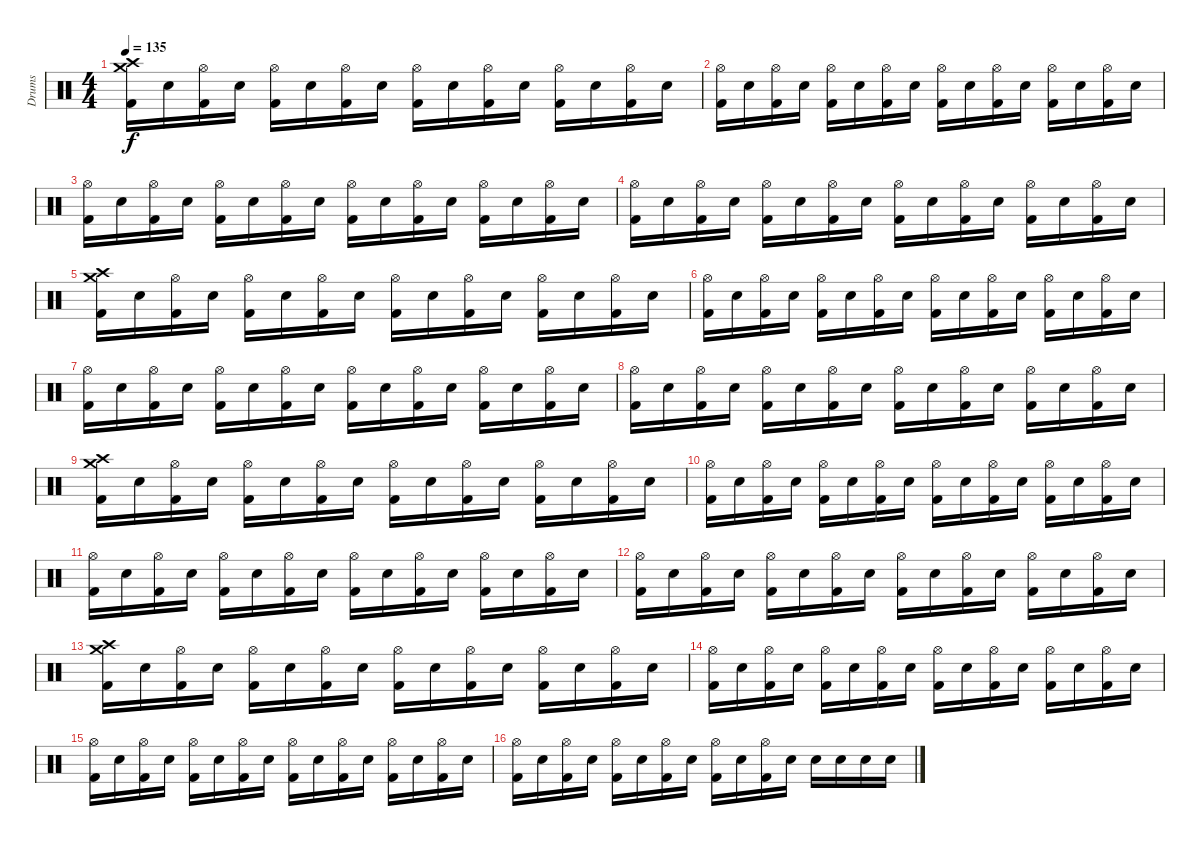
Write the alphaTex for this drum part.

\track ("Drums" "Drums") {instrument percussion}
\staff {score}
\articulation defaults
\ts (4 4)
\tempo 135
\clef neutral
\ks c
("Crash high (hit)" "Crash medium (hit)" "Kick (hit) 2").16{dy f} "Electric Snare (hit)".16 ("Hi-Hat (open)" "Kick (hit) 2").16 "Electric Snare (hit)".16 ("Hi-Hat (open)" "Kick (hit) 2").16 "Electric Snare (hit)".16 ("Hi-Hat (open)" "Kick (hit) 2").16 "Electric Snare (hit)".16 ("Hi-Hat (open)" "Kick (hit) 2").16 "Electric Snare (hit)".16 ("Hi-Hat (open)" "Kick (hit) 2").16 "Electric Snare (hit)".16 ("Hi-Hat (open)" "Kick (hit) 2").16 "Electric Snare (hit)".16 ("Hi-Hat (open)" "Kick (hit) 2").16 "Electric Snare (hit)".16 |
("Hi-Hat (open)" "Kick (hit) 2").16 "Electric Snare (hit)".16 ("Hi-Hat (open)" "Kick (hit) 2").16 "Electric Snare (hit)".16 ("Hi-Hat (open)" "Kick (hit) 2").16 "Electric Snare (hit)".16 ("Hi-Hat (open)" "Kick (hit) 2").16 "Electric Snare (hit)".16 ("Hi-Hat (open)" "Kick (hit) 2").16 "Electric Snare (hit)".16 ("Hi-Hat (open)" "Kick (hit) 2").16 "Electric Snare (hit)".16 ("Hi-Hat (open)" "Kick (hit) 2").16 "Electric Snare (hit)".16 ("Hi-Hat (open)" "Kick (hit) 2").16 "Electric Snare (hit)".16 |
("Hi-Hat (open)" "Kick (hit) 2").16 "Electric Snare (hit)".16 ("Hi-Hat (open)" "Kick (hit) 2").16 "Electric Snare (hit)".16 ("Hi-Hat (open)" "Kick (hit) 2").16 "Electric Snare (hit)".16 ("Hi-Hat (open)" "Kick (hit) 2").16 "Electric Snare (hit)".16 ("Hi-Hat (open)" "Kick (hit) 2").16 "Electric Snare (hit)".16 ("Hi-Hat (open)" "Kick (hit) 2").16 "Electric Snare (hit)".16 ("Hi-Hat (open)" "Kick (hit) 2").16 "Electric Snare (hit)".16 ("Hi-Hat (open)" "Kick (hit) 2").16 "Electric Snare (hit)".16 |
("Hi-Hat (open)" "Kick (hit) 2").16 "Electric Snare (hit)".16 ("Hi-Hat (open)" "Kick (hit) 2").16 "Electric Snare (hit)".16 ("Hi-Hat (open)" "Kick (hit) 2").16 "Electric Snare (hit)".16 ("Hi-Hat (open)" "Kick (hit) 2").16 "Electric Snare (hit)".16 ("Hi-Hat (open)" "Kick (hit) 2").16 "Electric Snare (hit)".16 ("Hi-Hat (open)" "Kick (hit) 2").16 "Electric Snare (hit)".16 ("Hi-Hat (open)" "Kick (hit) 2").16 "Electric Snare (hit)".16 ("Hi-Hat (open)" "Kick (hit) 2").16 "Electric Snare (hit)".16 |
("Crash high (hit)" "Crash medium (hit)" "Kick (hit) 2").16 "Electric Snare (hit)".16 ("Hi-Hat (open)" "Kick (hit) 2").16 "Electric Snare (hit)".16 ("Hi-Hat (open)" "Kick (hit) 2").16 "Electric Snare (hit)".16 ("Hi-Hat (open)" "Kick (hit) 2").16 "Electric Snare (hit)".16 ("Hi-Hat (open)" "Kick (hit) 2").16 "Electric Snare (hit)".16 ("Hi-Hat (open)" "Kick (hit) 2").16 "Electric Snare (hit)".16 ("Hi-Hat (open)" "Kick (hit) 2").16 "Electric Snare (hit)".16 ("Hi-Hat (open)" "Kick (hit) 2").16 "Electric Snare (hit)".16 |
("Hi-Hat (open)" "Kick (hit) 2").16 "Electric Snare (hit)".16 ("Hi-Hat (open)" "Kick (hit) 2").16 "Electric Snare (hit)".16 ("Hi-Hat (open)" "Kick (hit) 2").16 "Electric Snare (hit)".16 ("Hi-Hat (open)" "Kick (hit) 2").16 "Electric Snare (hit)".16 ("Hi-Hat (open)" "Kick (hit) 2").16 "Electric Snare (hit)".16 ("Hi-Hat (open)" "Kick (hit) 2").16 "Electric Snare (hit)".16 ("Hi-Hat (open)" "Kick (hit) 2").16 "Electric Snare (hit)".16 ("Hi-Hat (open)" "Kick (hit) 2").16 "Electric Snare (hit)".16 |
("Hi-Hat (open)" "Kick (hit) 2").16 "Electric Snare (hit)".16 ("Hi-Hat (open)" "Kick (hit) 2").16 "Electric Snare (hit)".16 ("Hi-Hat (open)" "Kick (hit) 2").16 "Electric Snare (hit)".16 ("Hi-Hat (open)" "Kick (hit) 2").16 "Electric Snare (hit)".16 ("Hi-Hat (open)" "Kick (hit) 2").16 "Electric Snare (hit)".16 ("Hi-Hat (open)" "Kick (hit) 2").16 "Electric Snare (hit)".16 ("Hi-Hat (open)" "Kick (hit) 2").16 "Electric Snare (hit)".16 ("Hi-Hat (open)" "Kick (hit) 2").16 "Electric Snare (hit)".16 |
("Hi-Hat (open)" "Kick (hit) 2").16 "Electric Snare (hit)".16 ("Hi-Hat (open)" "Kick (hit) 2").16 "Electric Snare (hit)".16 ("Hi-Hat (open)" "Kick (hit) 2").16 "Electric Snare (hit)".16 ("Hi-Hat (open)" "Kick (hit) 2").16 "Electric Snare (hit)".16 ("Hi-Hat (open)" "Kick (hit) 2").16 "Electric Snare (hit)".16 ("Hi-Hat (open)" "Kick (hit) 2").16 "Electric Snare (hit)".16 ("Hi-Hat (open)" "Kick (hit) 2").16 "Electric Snare (hit)".16 ("Hi-Hat (open)" "Kick (hit) 2").16 "Electric Snare (hit)".16 |
("Crash high (hit)" "Crash medium (hit)" "Kick (hit) 2").16 "Electric Snare (hit)".16 ("Hi-Hat (open)" "Kick (hit) 2").16 "Electric Snare (hit)".16 ("Hi-Hat (open)" "Kick (hit) 2").16 "Electric Snare (hit)".16 ("Hi-Hat (open)" "Kick (hit) 2").16 "Electric Snare (hit)".16 ("Hi-Hat (open)" "Kick (hit) 2").16 "Electric Snare (hit)".16 ("Hi-Hat (open)" "Kick (hit) 2").16 "Electric Snare (hit)".16 ("Hi-Hat (open)" "Kick (hit) 2").16 "Electric Snare (hit)".16 ("Hi-Hat (open)" "Kick (hit) 2").16 "Electric Snare (hit)".16 |
("Hi-Hat (open)" "Kick (hit) 2").16 "Electric Snare (hit)".16 ("Hi-Hat (open)" "Kick (hit) 2").16 "Electric Snare (hit)".16 ("Hi-Hat (open)" "Kick (hit) 2").16 "Electric Snare (hit)".16 ("Hi-Hat (open)" "Kick (hit) 2").16 "Electric Snare (hit)".16 ("Hi-Hat (open)" "Kick (hit) 2").16 "Electric Snare (hit)".16 ("Hi-Hat (open)" "Kick (hit) 2").16 "Electric Snare (hit)".16 ("Hi-Hat (open)" "Kick (hit) 2").16 "Electric Snare (hit)".16 ("Hi-Hat (open)" "Kick (hit) 2").16 "Electric Snare (hit)".16 |
("Hi-Hat (open)" "Kick (hit) 2").16 "Electric Snare (hit)".16 ("Hi-Hat (open)" "Kick (hit) 2").16 "Electric Snare (hit)".16 ("Hi-Hat (open)" "Kick (hit) 2").16 "Electric Snare (hit)".16 ("Hi-Hat (open)" "Kick (hit) 2").16 "Electric Snare (hit)".16 ("Hi-Hat (open)" "Kick (hit) 2").16 "Electric Snare (hit)".16 ("Hi-Hat (open)" "Kick (hit) 2").16 "Electric Snare (hit)".16 ("Hi-Hat (open)" "Kick (hit) 2").16 "Electric Snare (hit)".16 ("Hi-Hat (open)" "Kick (hit) 2").16 "Electric Snare (hit)".16 |
("Hi-Hat (open)" "Kick (hit) 2").16 "Electric Snare (hit)".16 ("Hi-Hat (open)" "Kick (hit) 2").16 "Electric Snare (hit)".16 ("Hi-Hat (open)" "Kick (hit) 2").16 "Electric Snare (hit)".16 ("Hi-Hat (open)" "Kick (hit) 2").16 "Electric Snare (hit)".16 ("Hi-Hat (open)" "Kick (hit) 2").16 "Electric Snare (hit)".16 ("Hi-Hat (open)" "Kick (hit) 2").16 "Electric Snare (hit)".16 ("Hi-Hat (open)" "Kick (hit) 2").16 "Electric Snare (hit)".16 ("Hi-Hat (open)" "Kick (hit) 2").16 "Electric Snare (hit)".16 |
("Crash high (hit)" "Crash medium (hit)" "Kick (hit) 2").16 "Electric Snare (hit)".16 ("Hi-Hat (open)" "Kick (hit) 2").16 "Electric Snare (hit)".16 ("Hi-Hat (open)" "Kick (hit) 2").16 "Electric Snare (hit)".16 ("Hi-Hat (open)" "Kick (hit) 2").16 "Electric Snare (hit)".16 ("Hi-Hat (open)" "Kick (hit) 2").16 "Electric Snare (hit)".16 ("Hi-Hat (open)" "Kick (hit) 2").16 "Electric Snare (hit)".16 ("Hi-Hat (open)" "Kick (hit) 2").16 "Electric Snare (hit)".16 ("Hi-Hat (open)" "Kick (hit) 2").16 "Electric Snare (hit)".16 |
("Hi-Hat (open)" "Kick (hit) 2").16 "Electric Snare (hit)".16 ("Hi-Hat (open)" "Kick (hit) 2").16 "Electric Snare (hit)".16 ("Hi-Hat (open)" "Kick (hit) 2").16 "Electric Snare (hit)".16 ("Hi-Hat (open)" "Kick (hit) 2").16 "Electric Snare (hit)".16 ("Hi-Hat (open)" "Kick (hit) 2").16 "Electric Snare (hit)".16 ("Hi-Hat (open)" "Kick (hit) 2").16 "Electric Snare (hit)".16 ("Hi-Hat (open)" "Kick (hit) 2").16 "Electric Snare (hit)".16 ("Hi-Hat (open)" "Kick (hit) 2").16 "Electric Snare (hit)".16 |
("Hi-Hat (open)" "Kick (hit) 2").16 "Electric Snare (hit)".16 ("Hi-Hat (open)" "Kick (hit) 2").16 "Electric Snare (hit)".16 ("Hi-Hat (open)" "Kick (hit) 2").16 "Electric Snare (hit)".16 ("Hi-Hat (open)" "Kick (hit) 2").16 "Electric Snare (hit)".16 ("Hi-Hat (open)" "Kick (hit) 2").16 "Electric Snare (hit)".16 ("Hi-Hat (open)" "Kick (hit) 2").16 "Electric Snare (hit)".16 ("Hi-Hat (open)" "Kick (hit) 2").16 "Electric Snare (hit)".16 ("Hi-Hat (open)" "Kick (hit) 2").16 "Electric Snare (hit)".16 |
("Hi-Hat (open)" "Kick (hit) 2").16 "Electric Snare (hit)".16 ("Hi-Hat (open)" "Kick (hit) 2").16 "Electric Snare (hit)".16 ("Hi-Hat (open)" "Kick (hit) 2").16 "Electric Snare (hit)".16 ("Hi-Hat (open)" "Kick (hit) 2").16 "Electric Snare (hit)".16 ("Hi-Hat (open)" "Kick (hit) 2").16 "Electric Snare (hit)".16 ("Hi-Hat (open)" "Kick (hit) 2").16 "Electric Snare (hit)".16 "Electric Snare (hit)".16 "Electric Snare (hit)".16 "Electric Snare (hit)".16 "Electric Snare (hit)".16
